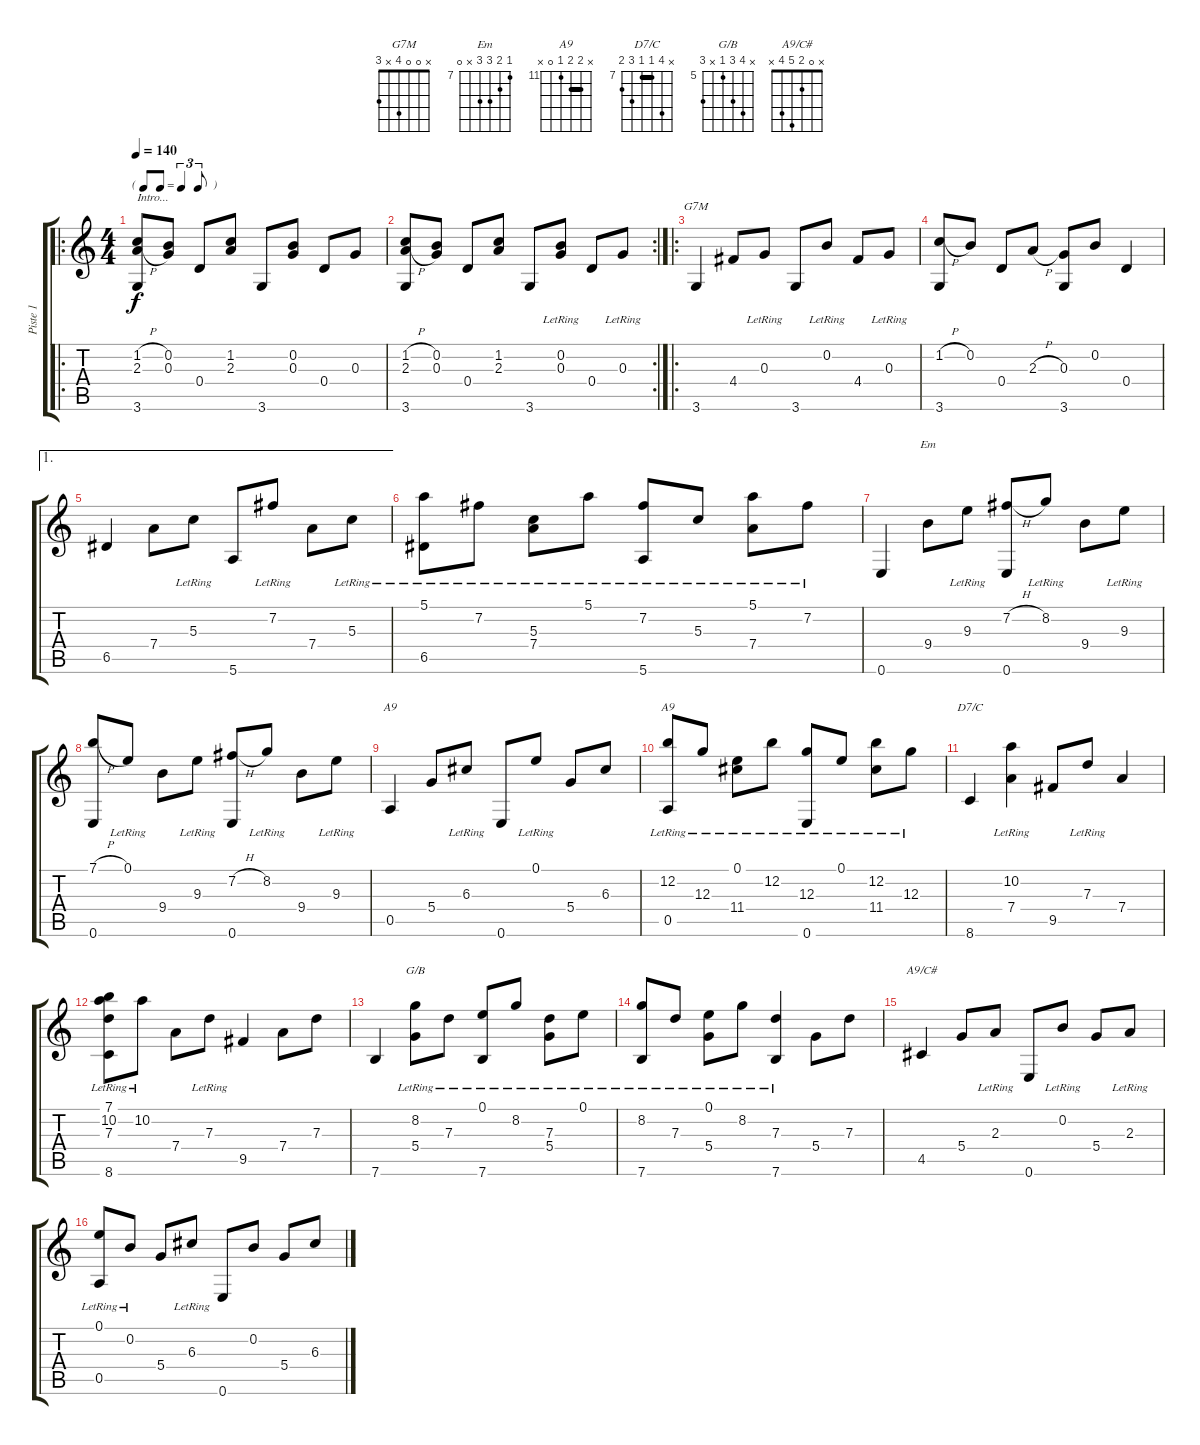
\track ("Piste 1" "Piste 1") {instrument electricbasspick}
\staff {score tabs}
\tuning (E4 B3 G3 D3 A2 E2) {hide}
\chord ("G7M" x 0 0 4 x 3)
\chord ("Em" 7 8 9 9 x 0) {firstfret 7}
\chord ("A9" x 0 6 5 0 x) {firstfret 5}
\chord ("A9" x 12 12 11 0 x) {firstfret 11 barre 12}
\chord ("D7/C" x 10 7 7 9 8) {firstfret 7 barre 7}
\chord ("G/B" x 8 7 5 x 7) {firstfret 5}
\chord ("A9/C#" x 0 2 5 4 x)
\ro
\ts (4 4)
\tf triplet8th
\tempo 140
\clef g2
\ks c
(1.2{h} 2.3{h} 3.6).8{txt "Intro..." dy f instrument electricbasspick} (0.2 0.3).8 0.4.8 (1.2 2.3).8 3.6.8 (0.2 0.3).8 0.4.8 0.3.8 |
\rc 2
(1.2{h} 2.3{h} 3.6).8 (0.2 0.3).8 0.4.8 (1.2 2.3).8 3.6.8 (0.2{lr} 0.3{lr}).8 0.4.8 0.3{lr}.8 |
\ro
3.6.4{ch "G7M"} 4.4.8 0.3{lr}.8 3.6.8 0.2{lr}.8 4.4.8 0.3{lr}.8 |
(1.2{h} 3.6).8 0.2.8 0.4.8 2.3{h}.8 (0.3 3.6).8 0.2.8 0.4.4 |
\ae 1
6.5.4 7.4.8 5.3{lr}.8 5.6.8 7.2{lr}.8 7.4.8 5.3{lr}.8 |
(5.1{lr} 6.5).8 7.2{lr}.8 (5.3{lr} 7.4).8 5.1{lr}.8 (7.2{lr} 5.6).8 5.3{lr}.8 (5.1{lr} 7.4).8 7.2{lr}.8 |
0.6.4 9.4.8{ch "Em"} 9.3{lr}.8 (7.2{h} 0.6).8 8.2{lr}.8 9.4.8 9.3{lr}.8 |
(7.1{h} 0.6).8 0.1{lr}.8 9.4.8 9.3{lr}.8 (7.2{h} 0.6).8 8.2{lr}.8 9.4.8 9.3{lr}.8 |
0.5.4{ch "A9"} 5.4.8 6.3{lr}.8 0.6.8 0.1{lr}.8 5.4.8 6.3.8 |
(12.2{lr} 0.5).8{ch "A9"} 12.3{lr}.8 (0.1{lr} 11.4).8 12.2{lr}.8 (12.3{lr} 0.6).8 0.1{lr}.8 (12.2{lr} 11.4).8 12.3{lr}.8 |
8.6.4{ch "D7/C"} (10.2{lr} 7.4).4 9.5.8 7.3{lr}.8 7.4.4 |
(7.1{lr} 10.2{lr} 7.3{lr} 8.6).8 10.2{lr}.8 7.4.8 7.3{lr}.8 9.5.4 7.4.8 7.3.8 |
7.6.4 (8.2{lr} 5.4).8{ch "G/B"} 7.3{lr}.8 (0.1{lr} 7.6).8 8.2{lr}.8 (7.3{lr} 5.4).8 0.1{lr}.8 |
(8.2{lr} 7.6).8 7.3{lr}.8 (0.1{lr} 5.4).8 8.2{lr}.8 (7.3{lr} 7.6).4 5.4.8 7.3.8 |
4.5.4{ch "A9/C#"} 5.4.8 2.3{lr}.8 0.6.8 0.2{lr}.8 5.4.8 2.3{lr}.8 |
(0.1{lr} 0.5).8 0.2{lr}.8 5.4.8 6.3{lr}.8 0.6.8 0.2.8 5.4.8 6.3.8
